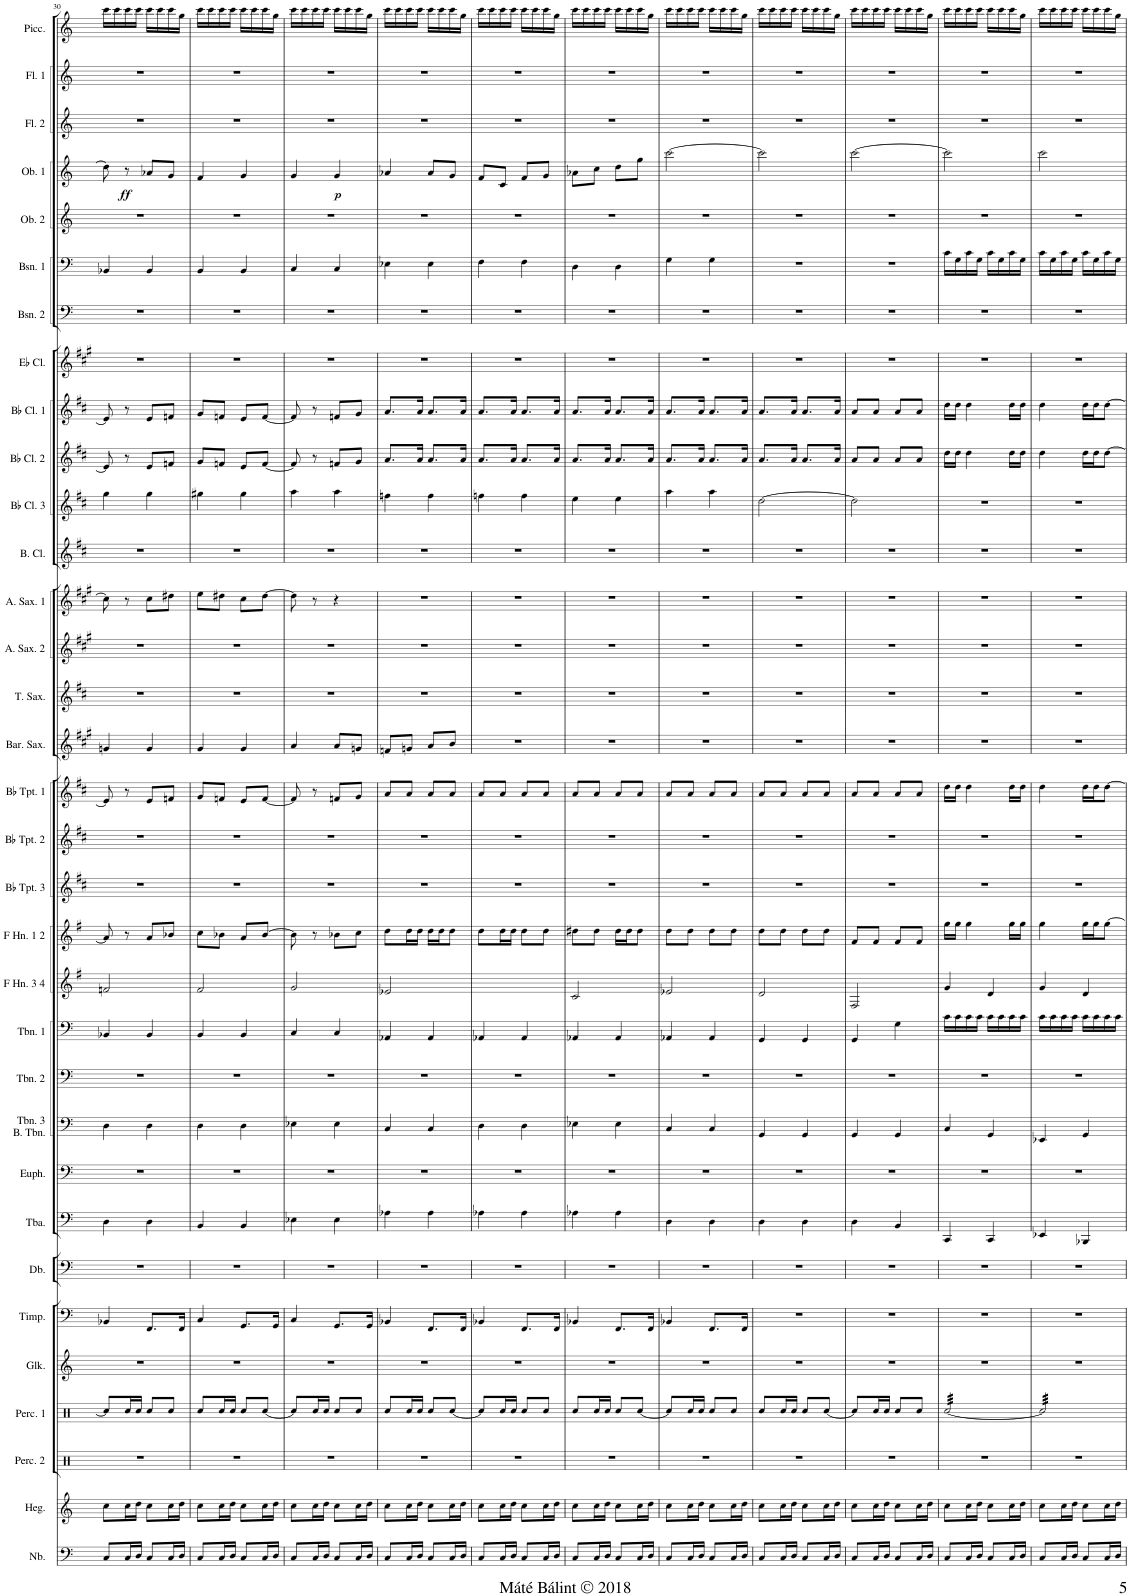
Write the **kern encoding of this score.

**kern	**kern	**kern	**kern	**kern	**kern	**kern	**kern	**kern	**kern	**kern	**kern	**kern	**kern	**kern	**kern	**kern	**kern	**kern	**kern	**kern	**kern	**kern	**kern	**kern	**kern	**kern	**kern	**kern	**kern	**dynam	**kern	**kern	**kern
*part33	*part32	*part31	*part30	*part29	*part28	*part27	*part26	*part25	*part24	*part23	*part22	*part21	*part20	*part19	*part18	*part17	*part16	*part15	*part14	*part13	*part12	*part11	*part10	*part9	*part8	*part7	*part6	*part5	*part4	*part4	*part3	*part2	*part1
*staff33	*staff32	*staff31	*staff30	*staff29	*staff28	*staff27	*staff26	*staff25	*staff24	*staff23	*staff22	*staff21	*staff20	*staff19	*staff18	*staff17	*staff16	*staff15	*staff14	*staff13	*staff12	*staff11	*staff10	*staff9	*staff8	*staff7	*staff6	*staff5	*staff4	*staff4	*staff3	*staff2	*staff1
*I"Nagybőgők	*I"Hegedűk	*I"Percussion 2	*I"Percussion 1	*I"Glockenspiel	*I"Timpani	*I"Double Bass	*I"Tuba	*I"Euphonium	*I"Trombone 3 &amp; Bass Trombone	*I"Trombone 2	*I"Trombone 1	*I"F Horn 3 &amp; 4	*I"F Horn 1 &amp; 2	*I"Bb Trumpet 3	*I"Bb Trumpet 2	*I"Bb Trumpet 1	*I"Baritone Saxophone	*I"Tenor Saxophone	*I"Alto Saxophone 2	*I"Alto Saxophone 1	*I"Bass Clarinet	*I"Bb Clarinet 3	*I"Bb Clarinet 2	*I"Bb Clarinet 1	*I"Eb Clarinet	*I"Bassoon 2	*I"Bassoon 1	*I"Oboe 2	*I"Oboe 1	*	*I"Flute 2	*I"Flute 1	*I"Piccolo
*I'Nb.	*I'Heg.	*I'Perc. 2	*I'Perc. 1	*I'Glk.	*I'Timp.	*I'Db.	*I'Tba.	*I'Euph.	*I'Tbn. 3 B. Tbn.	*I'Tbn. 2	*I'Tbn. 1	*I'F Hn. 3 4	*I'F Hn. 1 2	*I'Bb Tpt. 3	*I'Bb Tpt. 2	*I'Bb Tpt. 1	*I'Bar. Sax.	*I'T. Sax.	*I'A. Sax. 2	*I'A. Sax. 1	*I'B. Cl.	*I'Bb Cl. 3	*I'Bb Cl. 2	*I'Bb Cl. 1	*I'Eb Cl.	*I'Bsn. 2	*I'Bsn. 1	*I'Ob. 2	*I'Ob. 1	*	*I'Fl. 2	*I'Fl. 1	*I'Picc.
!!LO:PB:g=z
*clefF4	*clefG2	*clefX	*clefX	*clefG2	*clefF4	*clefF4	*clefF4	*clefF4	*clefF4	*clefF4	*clefF4	*clefG2	*clefG2	*clefG2	*clefG2	*clefG2	*clefG2	*clefG2	*clefG2	*clefG2	*clefG2	*clefG2	*clefG2	*clefG2	*clefG2	*clefF4	*clefF4	*clefG2	*clefG2	*	*clefG2	*clefG2	*clefG2
*Trd7c12	*	*	*	*Trd-14c-24	*	*Trd7c12	*	*	*	*	*	*Trd4c7	*Trd4c7	*Trd1c2	*Trd1c2	*Trd1c2	*Trd12c21	*Trd8c14	*Trd5c9	*Trd5c9	*Trd8c14	*Trd1c2	*Trd1c2	*Trd1c2	*Trd-2c-3	*	*	*	*	*	*	*	*Trd-7c-12
*k[]	*k[]	*k[]	*k[]	*k[]	*k[]	*k[]	*k[]	*k[]	*k[]	*k[]	*k[]	*k[f#]	*k[f#]	*k[f#c#]	*k[f#c#]	*k[f#c#]	*k[f#c#g#]	*k[f#c#]	*k[f#c#g#]	*k[f#c#g#]	*k[f#c#]	*k[f#c#]	*k[f#c#]	*k[f#c#]	*k[f#c#g#]	*k[]	*k[]	*k[]	*k[]	*	*k[]	*k[]	*k[]
*M2/4	*M2/4	*M2/4	*M2/4	*M2/4	*M2/4	*M2/4	*M2/4	*M2/4	*M2/4	*M2/4	*M2/4	*M2/4	*M2/4	*M2/4	*M2/4	*M2/4	*M2/4	*M2/4	*M2/4	*M2/4	*M2/4	*M2/4	*M2/4	*M2/4	*M2/4	*M2/4	*M2/4	*M2/4	*M2/4	*	*M2/4	*M2/4	*M2/4
=30	=30	=30	=30	=30	=30	=30	=30	=30	=30	=30	=30	=30	=30	=30	=30	=30	=30	=30	=30	=30	=30	=30	=30	=30	=30	=30	=30	=30	=30	=30	=30	=30	=30
8C/L	8cc\L	2r	8Rcc/L]	2r	4BB-X/	2r	4D\	2r	4D\	2r	4BB-X/	2fn/	8a/]	2r	2r	8e/]	4gn/	2r	2r	8cc#\]	2r	4gg\	8e/]	8e/]	2r	2r	4BB-X/	2r	8dd\]	.	2r	2r	16ccc\LL
.	.	.	.	.	.	.	.	.	.	.	.	.	.	.	.	.	.	.	.	.	.	.	.	.	.	.	.	.	.	.	.	.	16ccc\
!	!	!	!	!	!	!	!	!	!	!	!	!	!	!	!	!	!	!	!	!	!	!	!	!	!	!	!	!	!	!LO:DY:b	!	!	!
16C/L	16cc\L	.	16Rcc/L	.	.	.	.	.	.	.	.	.	8r	.	.	8r	.	.	.	8r	.	.	8r	8r	.	.	.	.	8r	ff	.	.	16ccc\
16D/JJ	16dd\JJ	.	16Rcc/JJ	.	.	.	.	.	.	.	.	.	.	.	.	.	.	.	.	.	.	.	.	.	.	.	.	.	.	.	.	.	16ccc\JJ
8C/L	8cc\L	.	8Rcc/L	.	8.FF/L	.	4D\	.	4D\	.	4BB-/	.	8a/L	.	.	8e/L	4g/	.	.	8cc#\L	.	4gg\	8e/L	8e/L	.	.	4BB-/	.	8a-X/L	.	.	.	16ccc\LL
.	.	.	.	.	.	.	.	.	.	.	.	.	.	.	.	.	.	.	.	.	.	.	.	.	.	.	.	.	.	.	.	.	16ccc\
16C/L	16cc\L	.	8Rcc/J	.	.	.	.	.	.	.	.	.	8b-X/J	.	.	8fn/J	.	.	.	8dd#X\J	.	.	8fn/J	8fn/J	.	.	.	.	8g/J	.	.	.	16ccc\
16D/JJ	16dd\JJ	.	.	.	16FF/Jk	.	.	.	.	.	.	.	.	.	.	.	.	.	.	.	.	.	.	.	.	.	.	.	.	.	.	.	16gg\JJ
=31	=31	=31	=31	=31	=31	=31	=31	=31	=31	=31	=31	=31	=31	=31	=31	=31	=31	=31	=31	=31	=31	=31	=31	=31	=31	=31	=31	=31	=31	=31	=31	=31	=31
8C/L	8cc\L	2r	8Rcc/L	2r	4C/	2r	4BB/	2r	4D\	2r	4BB/	2f#/	8cc\L	2r	2r	8g/L	4g#/	2r	2r	8ee\L	2r	4gg#X\	8g/L	8g/L	2r	2r	4BB/	2r	4f/	.	2r	2r	16ccc\LL
.	.	.	.	.	.	.	.	.	.	.	.	.	.	.	.	.	.	.	.	.	.	.	.	.	.	.	.	.	.	.	.	.	16ccc\
16C/L	16cc\L	.	16Rcc/L	.	.	.	.	.	.	.	.	.	8b-X\J	.	.	8fn/J	.	.	.	8dd#X\J	.	.	8fn/J	8fn/J	.	.	.	.	.	.	.	.	16ccc\
16D/JJ	16dd\JJ	.	16Rcc/JJ	.	.	.	.	.	.	.	.	.	.	.	.	.	.	.	.	.	.	.	.	.	.	.	.	.	.	.	.	.	16ccc\JJ
8C/L	8cc\L	.	8Rcc/L	.	8.GG/L	.	4BB/	.	4D\	.	4BB/	.	8a/L	.	.	8e/L	4g#/	.	.	8cc#\L	.	4gg#\	8e/L	8e/L	.	.	4BB/	.	4g/	.	.	.	16ccc\LL
.	.	.	.	.	.	.	.	.	.	.	.	.	.	.	.	.	.	.	.	.	.	.	.	.	.	.	.	.	.	.	.	.	16ccc\
16C/L	16cc\L	.	[8Rcc/J	.	.	.	.	.	.	.	.	.	[8b-/J	.	.	[8f/J	.	.	.	[8dd#\J	.	.	[8f/J	[8f/J	.	.	.	.	.	.	.	.	16ccc\
16D/JJ	16dd\JJ	.	.	.	16GG/Jk	.	.	.	.	.	.	.	.	.	.	.	.	.	.	.	.	.	.	.	.	.	.	.	.	.	.	.	16gg\JJ
=32	=32	=32	=32	=32	=32	=32	=32	=32	=32	=32	=32	=32	=32	=32	=32	=32	=32	=32	=32	=32	=32	=32	=32	=32	=32	=32	=32	=32	=32	=32	=32	=32	=32
8C/L	8cc\L	2r	8Rcc/L]	2r	4C/	2r	4E-X\	2r	4E-X\	2r	4C/	2g/	8b-\]	2r	2r	8f/]	4a/	2r	2r	8dd#\]	2r	4aa\	8f/]	8f/]	2r	2r	4C/	2r	4g/	.	2r	2r	16ccc\LL
.	.	.	.	.	.	.	.	.	.	.	.	.	.	.	.	.	.	.	.	.	.	.	.	.	.	.	.	.	.	.	.	.	16ccc\
16C/L	16cc\L	.	16Rcc/L	.	.	.	.	.	.	.	.	.	8r	.	.	8r	.	.	.	8r	.	.	8r	8r	.	.	.	.	.	.	.	.	16ccc\
16D/JJ	16dd\JJ	.	16Rcc/JJ	.	.	.	.	.	.	.	.	.	.	.	.	.	.	.	.	.	.	.	.	.	.	.	.	.	.	.	.	.	16ccc\JJ
!	!	!	!	!	!	!	!	!	!	!	!	!	!	!	!	!	!	!	!	!	!	!	!	!	!	!	!	!	!	!LO:DY:b	!	!	!
8C/L	8cc\L	.	8Rcc/L	.	8.GG/L	.	4E-\	.	4E-\	.	4C/	.	8b-X\L	.	.	8fn/L	8a/L	.	.	4r	.	4aa\	8fn/L	8fn/L	.	.	4C/	.	4g/	p	.	.	16ccc\LL
.	.	.	.	.	.	.	.	.	.	.	.	.	.	.	.	.	.	.	.	.	.	.	.	.	.	.	.	.	.	.	.	.	16ccc\
16C/L	16cc\L	.	8Rcc/J	.	.	.	.	.	.	.	.	.	8cc\J	.	.	8g/J	8gn/J	.	.	.	.	.	8g/J	8g/J	.	.	.	.	.	.	.	.	16ccc\
16D/JJ	16dd\JJ	.	.	.	16GG/Jk	.	.	.	.	.	.	.	.	.	.	.	.	.	.	.	.	.	.	.	.	.	.	.	.	.	.	.	16gg\JJ
=33	=33	=33	=33	=33	=33	=33	=33	=33	=33	=33	=33	=33	=33	=33	=33	=33	=33	=33	=33	=33	=33	=33	=33	=33	=33	=33	=33	=33	=33	=33	=33	=33	=33
8C/L	8cc\L	2r	8Rcc/L	2r	4BB-X/	2r	4A-X\	2r	4C/	2r	4AA-X/	2e-X/	8dd\L	2r	2r	8a/L	8fn/L	2r	2r	2r	2r	4ffn\	8.a/L	8.a/L	2r	2r	4E-X\	2r	4a-X/	.	2r	2r	16ccc\LL
.	.	.	.	.	.	.	.	.	.	.	.	.	.	.	.	.	.	.	.	.	.	.	.	.	.	.	.	.	.	.	.	.	16ccc\
16C/L	16cc\L	.	16Rcc/L	.	.	.	.	.	.	.	.	.	16dd\L	.	.	8a/J	8gn/J	.	.	.	.	.	.	.	.	.	.	.	.	.	.	.	16ccc\
16D/JJ	16dd\JJ	.	16Rcc/JJ	.	.	.	.	.	.	.	.	.	16dd\JJ	.	.	.	.	.	.	.	.	.	16a/Jk	16a/Jk	.	.	.	.	.	.	.	.	16ccc\JJ
8C/L	8cc\L	.	8Rcc/L	.	8.FF/L	.	4A-\	.	4C/	.	4AA-/	.	16dd\LL	.	.	8a/L	8a/L	.	.	.	.	4ff\	8.a/L	8.a/L	.	.	4E-\	.	8a-/L	.	.	.	16ccc\LL
.	.	.	.	.	.	.	.	.	.	.	.	.	16dd\J	.	.	.	.	.	.	.	.	.	.	.	.	.	.	.	.	.	.	.	16ccc\
16C/L	16cc\L	.	[8Rcc/J	.	.	.	.	.	.	.	.	.	8dd\J	.	.	8a/J	8b/J	.	.	.	.	.	.	.	.	.	.	.	8g/J	.	.	.	16ccc\
16D/JJ	16dd\JJ	.	.	.	16FF/Jk	.	.	.	.	.	.	.	.	.	.	.	.	.	.	.	.	.	16a/Jk	16a/Jk	.	.	.	.	.	.	.	.	16gg\JJ
=34	=34	=34	=34	=34	=34	=34	=34	=34	=34	=34	=34	=34	=34	=34	=34	=34	=34	=34	=34	=34	=34	=34	=34	=34	=34	=34	=34	=34	=34	=34	=34	=34	=34
8C/L	8cc\L	2r	8Rcc/L]	2r	4BB-X/	2r	4A-X\	2r	4D\	2r	4AA-X/	2d	8dd\L	2r	2r	8a/L	2r	2r	2r	2r	2r	4ffn\	8.a/L	8.a/L	2r	2r	4F\	2r	8f/L	.	2r	2r	16ccc\LL
.	.	.	.	.	.	.	.	.	.	.	.	.	.	.	.	.	.	.	.	.	.	.	.	.	.	.	.	.	.	.	.	.	16ccc\
16C/L	16cc\L	.	16Rcc/L	.	.	.	.	.	.	.	.	.	16dd\L	.	.	8a/J	.	.	.	.	.	.	.	.	.	.	.	.	8c/J	.	.	.	16ccc\
16D/JJ	16dd\JJ	.	16Rcc/JJ	.	.	.	.	.	.	.	.	.	16dd\JJ	.	.	.	.	.	.	.	.	.	16a/Jk	16a/Jk	.	.	.	.	.	.	.	.	16ccc\JJ
8C/L	8cc\L	.	8Rcc/L	.	8.FF/L	.	4A-\	.	4D\	.	4AA-/	.	8dd\L	.	.	8a/L	.	.	.	.	.	4ff\	8.a/L	8.a/L	.	.	4F\	.	8f/L	.	.	.	16ccc\LL
.	.	.	.	.	.	.	.	.	.	.	.	.	.	.	.	.	.	.	.	.	.	.	.	.	.	.	.	.	.	.	.	.	16ccc\
16C/L	16cc\L	.	8Rcc/J	.	.	.	.	.	.	.	.	.	8dd\J	.	.	8a/J	.	.	.	.	.	.	.	.	.	.	.	.	8g/J	.	.	.	16ccc\
16D/JJ	16dd\JJ	.	.	.	16FF/Jk	.	.	.	.	.	.	.	.	.	.	.	.	.	.	.	.	.	16a/Jk	16a/Jk	.	.	.	.	.	.	.	.	16gg\JJ
=35	=35	=35	=35	=35	=35	=35	=35	=35	=35	=35	=35	=35	=35	=35	=35	=35	=35	=35	=35	=35	=35	=35	=35	=35	=35	=35	=35	=35	=35	=35	=35	=35	=35
8C/L	8cc\L	2r	8Rcc/L	2r	4BB-X/	2r	4A-X\	2r	4E-X\	2r	4AA-X/	2c/	8dd#X\L	2r	2r	8a/L	2r	2r	2r	2r	2r	4ee\	8.a/L	8.a/L	2r	2r	4D\	2r	8a-X\L	.	2r	2r	16ccc\LL
.	.	.	.	.	.	.	.	.	.	.	.	.	.	.	.	.	.	.	.	.	.	.	.	.	.	.	.	.	.	.	.	.	16ccc\
16C/L	16cc\L	.	16Rcc/L	.	.	.	.	.	.	.	.	.	8dd#\J	.	.	8a/J	.	.	.	.	.	.	.	.	.	.	.	.	8cc\J	.	.	.	16ccc\
16D/JJ	16dd\JJ	.	16Rcc/JJ	.	.	.	.	.	.	.	.	.	.	.	.	.	.	.	.	.	.	.	16a/Jk	16a/Jk	.	.	.	.	.	.	.	.	16ccc\JJ
8C/L	8cc\L	.	8Rcc/L	.	8.FF/L	.	4A-\	.	4E-\	.	4AA-/	.	16dd#\LL	.	.	8a/L	.	.	.	.	.	4ee\	8.a/L	8.a/L	.	.	4D\	.	8dd\L	.	.	.	16ccc\LL
.	.	.	.	.	.	.	.	.	.	.	.	.	16dd#\J	.	.	.	.	.	.	.	.	.	.	.	.	.	.	.	.	.	.	.	16ccc\
16C/L	16cc\L	.	[8Rcc/J	.	.	.	.	.	.	.	.	.	8dd#\J	.	.	8a/J	.	.	.	.	.	.	.	.	.	.	.	.	8gg\J	.	.	.	16ccc\
16D/JJ	16dd\JJ	.	.	.	16FF/Jk	.	.	.	.	.	.	.	.	.	.	.	.	.	.	.	.	.	16a/Jk	16a/Jk	.	.	.	.	.	.	.	.	16gg\JJ
=36	=36	=36	=36	=36	=36	=36	=36	=36	=36	=36	=36	=36	=36	=36	=36	=36	=36	=36	=36	=36	=36	=36	=36	=36	=36	=36	=36	=36	=36	=36	=36	=36	=36
8C/L	8cc\L	2r	8Rcc/L]	2r	4BB-X/	2r	4D\	2r	4C/	2r	4AA-X/	2e-X/	8dd\L	2r	2r	8a/L	2r	2r	2r	2r	2r	4aa\	8.a/L	8.a/L	2r	2r	4G\	2r	[2ccc\	.	2r	2r	16ccc\LL
.	.	.	.	.	.	.	.	.	.	.	.	.	.	.	.	.	.	.	.	.	.	.	.	.	.	.	.	.	.	.	.	.	16ccc\
16C/L	16cc\L	.	16Rcc/L	.	.	.	.	.	.	.	.	.	8dd\J	.	.	8a/J	.	.	.	.	.	.	.	.	.	.	.	.	.	.	.	.	16ccc\
16D/JJ	16dd\JJ	.	16Rcc/JJ	.	.	.	.	.	.	.	.	.	.	.	.	.	.	.	.	.	.	.	16a/Jk	16a/Jk	.	.	.	.	.	.	.	.	16ccc\JJ
8C/L	8cc\L	.	8Rcc/L	.	8.FF/L	.	4D\	.	4C/	.	4AA-/	.	8dd\L	.	.	8a/L	.	.	.	.	.	4aa\	8.a/L	8.a/L	.	.	4G\	.	.	.	.	.	16ccc\LL
.	.	.	.	.	.	.	.	.	.	.	.	.	.	.	.	.	.	.	.	.	.	.	.	.	.	.	.	.	.	.	.	.	16ccc\
16C/L	16cc\L	.	8Rcc/J	.	.	.	.	.	.	.	.	.	8dd\J	.	.	8a/J	.	.	.	.	.	.	.	.	.	.	.	.	.	.	.	.	16ccc\
16D/JJ	16dd\JJ	.	.	.	16FF/Jk	.	.	.	.	.	.	.	.	.	.	.	.	.	.	.	.	.	16a/Jk	16a/Jk	.	.	.	.	.	.	.	.	16gg\JJ
=37	=37	=37	=37	=37	=37	=37	=37	=37	=37	=37	=37	=37	=37	=37	=37	=37	=37	=37	=37	=37	=37	=37	=37	=37	=37	=37	=37	=37	=37	=37	=37	=37	=37
8C/L	8cc\L	2r	8Rcc/L	2r	2r	2r	4D\	2r	4GG/	2r	4GG/	2d/	8dd\L	2r	2r	8a/L	2r	2r	2r	2r	2r	[2dd\	8.a/L	8.a/L	2r	2r	2r	2r	2ccc\]	.	2r	2r	16ccc\LL
.	.	.	.	.	.	.	.	.	.	.	.	.	.	.	.	.	.	.	.	.	.	.	.	.	.	.	.	.	.	.	.	.	16ccc\
16C/L	16cc\L	.	16Rcc/L	.	.	.	.	.	.	.	.	.	8dd\J	.	.	8a/J	.	.	.	.	.	.	.	.	.	.	.	.	.	.	.	.	16ccc\
16D/JJ	16dd\JJ	.	16Rcc/JJ	.	.	.	.	.	.	.	.	.	.	.	.	.	.	.	.	.	.	.	16a/Jk	16a/Jk	.	.	.	.	.	.	.	.	16ccc\JJ
8C/L	8cc\L	.	8Rcc/L	.	.	.	4D\	.	4GG/	.	4GG/	.	8dd\L	.	.	8a/L	.	.	.	.	.	.	8.a/L	8.a/L	.	.	.	.	.	.	.	.	16ccc\LL
.	.	.	.	.	.	.	.	.	.	.	.	.	.	.	.	.	.	.	.	.	.	.	.	.	.	.	.	.	.	.	.	.	16ccc\
16C/L	16cc\L	.	[8Rcc/J	.	.	.	.	.	.	.	.	.	8dd\J	.	.	8a/J	.	.	.	.	.	.	.	.	.	.	.	.	.	.	.	.	16ccc\
16D/JJ	16dd\JJ	.	.	.	.	.	.	.	.	.	.	.	.	.	.	.	.	.	.	.	.	.	16a/Jk	16a/Jk	.	.	.	.	.	.	.	.	16gg\JJ
=38	=38	=38	=38	=38	=38	=38	=38	=38	=38	=38	=38	=38	=38	=38	=38	=38	=38	=38	=38	=38	=38	=38	=38	=38	=38	=38	=38	=38	=38	=38	=38	=38	=38
8C/L	8cc\L	2r	8Rcc/L]	2r	2r	2r	4D\	2r	4GG/	2r	4GG/	2F#/	8f#/L	2r	2r	8a/L	2r	2r	2r	2r	2r	2dd\]	8a/L	8a/L	2r	2r	2r	2r	[2ccc\	.	2r	2r	16ccc\LL
.	.	.	.	.	.	.	.	.	.	.	.	.	.	.	.	.	.	.	.	.	.	.	.	.	.	.	.	.	.	.	.	.	16ccc\
16C/L	16cc\L	.	16Rcc/L	.	.	.	.	.	.	.	.	.	8f#/J	.	.	8a/J	.	.	.	.	.	.	8a/J	8a/J	.	.	.	.	.	.	.	.	16ccc\
16D/JJ	16dd\JJ	.	16Rcc/JJ	.	.	.	.	.	.	.	.	.	.	.	.	.	.	.	.	.	.	.	.	.	.	.	.	.	.	.	.	.	16ccc\JJ
8C/L	8cc\L	.	8Rcc/L	.	.	.	4BB/	.	4GG/	.	4G\	.	8f#/L	.	.	8a/L	.	.	.	.	.	.	8a/L	8a/L	.	.	.	.	.	.	.	.	16ccc\LL
.	.	.	.	.	.	.	.	.	.	.	.	.	.	.	.	.	.	.	.	.	.	.	.	.	.	.	.	.	.	.	.	.	16ccc\
16C/L	16cc\L	.	8Rcc/J	.	.	.	.	.	.	.	.	.	8f#/J	.	.	8a/J	.	.	.	.	.	.	8a/J	8a/J	.	.	.	.	.	.	.	.	16ccc\
16D/JJ	16dd\JJ	.	.	.	.	.	.	.	.	.	.	.	.	.	.	.	.	.	.	.	.	.	.	.	.	.	.	.	.	.	.	.	16gg\JJ
=39	=39	=39	=39	=39	=39	=39	=39	=39	=39	=39	=39	=39	=39	=39	=39	=39	=39	=39	=39	=39	=39	=39	=39	=39	=39	=39	=39	=39	=39	=39	=39	=39	=39
*	*	*	*tremolo	*	*	*	*	*	*	*	*	*	*	*	*	*	*	*	*	*	*	*	*	*	*	*	*	*	*	*	*	*	*
8C/L	8cc\L	2r	[32Rcc/LLL	2r	2r	2r	4CC/	2r	4C/	2r	16c\LL	4g/	16gg\LL	2r	2r	16dd\LL	2r	2r	2r	2r	2r	2r	16dd\LL	16dd\LL	2r	2r	16c\LL	2r	2ccc\]	.	2r	2r	16ccc\LL
.	.	.	32Rcc/	.	.	.	.	.	.	.	.	.	.	.	.	.	.	.	.	.	.	.	.	.	.	.	.	.	.	.	.	.	.
.	.	.	32Rcc/	.	.	.	.	.	.	.	16c\	.	16gg\JJ	.	.	16dd\JJ	.	.	.	.	.	.	16dd\JJ	16dd\JJ	.	.	16G\	.	.	.	.	.	16ccc\
.	.	.	32Rcc/	.	.	.	.	.	.	.	.	.	.	.	.	.	.	.	.	.	.	.	.	.	.	.	.	.	.	.	.	.	.
16C/L	16cc\L	.	32Rcc/	.	.	.	.	.	.	.	16c\	.	4gg\	.	.	4dd\	.	.	.	.	.	.	4dd\	4dd\	.	.	16c\	.	.	.	.	.	16ccc\
.	.	.	32Rcc/	.	.	.	.	.	.	.	.	.	.	.	.	.	.	.	.	.	.	.	.	.	.	.	.	.	.	.	.	.	.
16D/JJ	16dd\JJ	.	32Rcc/	.	.	.	.	.	.	.	16c\JJ	.	.	.	.	.	.	.	.	.	.	.	.	.	.	.	16G\JJ	.	.	.	.	.	16ccc\JJ
.	.	.	32Rcc/	.	.	.	.	.	.	.	.	.	.	.	.	.	.	.	.	.	.	.	.	.	.	.	.	.	.	.	.	.	.
8C/L	8cc\L	.	32Rcc/	.	.	.	4CC/	.	4GG/	.	16c\LL	4d/	.	.	.	.	.	.	.	.	.	.	.	.	.	.	16c\LL	.	.	.	.	.	16ccc\LL
.	.	.	32Rcc/	.	.	.	.	.	.	.	.	.	.	.	.	.	.	.	.	.	.	.	.	.	.	.	.	.	.	.	.	.	.
.	.	.	32Rcc/	.	.	.	.	.	.	.	16c\	.	.	.	.	.	.	.	.	.	.	.	.	.	.	.	16G\	.	.	.	.	.	16ccc\
.	.	.	32Rcc/	.	.	.	.	.	.	.	.	.	.	.	.	.	.	.	.	.	.	.	.	.	.	.	.	.	.	.	.	.	.
16C/L	16cc\L	.	32Rcc/	.	.	.	.	.	.	.	16c\	.	16gg\LL	.	.	16dd\LL	.	.	.	.	.	.	16dd\LL	16dd\LL	.	.	16c\	.	.	.	.	.	16ccc\
.	.	.	32Rcc/	.	.	.	.	.	.	.	.	.	.	.	.	.	.	.	.	.	.	.	.	.	.	.	.	.	.	.	.	.	.
16D/JJ	16dd\JJ	.	32Rcc/	.	.	.	.	.	.	.	16c\JJ	.	16gg\JJ	.	.	16dd\JJ	.	.	.	.	.	.	16dd\JJ	16dd\JJ	.	.	16G\JJ	.	.	.	.	.	16gg\JJ
.	.	.	32Rcc/JJJ	.	.	.	.	.	.	.	.	.	.	.	.	.	.	.	.	.	.	.	.	.	.	.	.	.	.	.	.	.	.
=40	=40	=40	=40	=40	=40	=40	=40	=40	=40	=40	=40	=40	=40	=40	=40	=40	=40	=40	=40	=40	=40	=40	=40	=40	=40	=40	=40	=40	=40	=40	=40	=40	=40
8C/L	8cc\L	2r	32Rcc/]LLL	2r	2r	2r	4EE-X/	2r	4EE-X/	2r	16c\LL	4g/	4gg\	2r	2r	4dd\	2r	2r	2r	2r	2r	2r	4dd\	4dd\	2r	2r	16c\LL	2r	2ccc\	.	2r	2r	16ccc\LL
.	.	.	32Rcc/	.	.	.	.	.	.	.	.	.	.	.	.	.	.	.	.	.	.	.	.	.	.	.	.	.	.	.	.	.	.
.	.	.	32Rcc/	.	.	.	.	.	.	.	16c\	.	.	.	.	.	.	.	.	.	.	.	.	.	.	.	16G\	.	.	.	.	.	16ccc\
.	.	.	32Rcc/	.	.	.	.	.	.	.	.	.	.	.	.	.	.	.	.	.	.	.	.	.	.	.	.	.	.	.	.	.	.
16C/L	16cc\L	.	32Rcc/	.	.	.	.	.	.	.	16c\	.	.	.	.	.	.	.	.	.	.	.	.	.	.	.	16c\	.	.	.	.	.	16ccc\
.	.	.	32Rcc/	.	.	.	.	.	.	.	.	.	.	.	.	.	.	.	.	.	.	.	.	.	.	.	.	.	.	.	.	.	.
16D/JJ	16dd\JJ	.	32Rcc/	.	.	.	.	.	.	.	16c\JJ	.	.	.	.	.	.	.	.	.	.	.	.	.	.	.	16G\JJ	.	.	.	.	.	16ccc\JJ
.	.	.	32Rcc/	.	.	.	.	.	.	.	.	.	.	.	.	.	.	.	.	.	.	.	.	.	.	.	.	.	.	.	.	.	.
8C/L	8cc\L	.	32Rcc/	.	.	.	4BBB-X/	.	4GG/	.	16c\LL	4d/	16gg\LL	.	.	16dd\LL	.	.	.	.	.	.	16dd\LL	16dd\LL	.	.	16c\LL	.	.	.	.	.	16ccc\LL
.	.	.	32Rcc/	.	.	.	.	.	.	.	.	.	.	.	.	.	.	.	.	.	.	.	.	.	.	.	.	.	.	.	.	.	.
.	.	.	32Rcc/	.	.	.	.	.	.	.	16c\	.	16gg\J	.	.	16dd\J	.	.	.	.	.	.	16dd\J	16dd\J	.	.	16G\	.	.	.	.	.	16ccc\
.	.	.	32Rcc/	.	.	.	.	.	.	.	.	.	.	.	.	.	.	.	.	.	.	.	.	.	.	.	.	.	.	.	.	.	.
16C/L	16cc\L	.	32Rcc/	.	.	.	.	.	.	.	16c\	.	[8gg\J	.	.	[8dd\J	.	.	.	.	.	.	[8dd\J	[8dd\J	.	.	16c\	.	.	.	.	.	16ccc\
.	.	.	32Rcc/	.	.	.	.	.	.	.	.	.	.	.	.	.	.	.	.	.	.	.	.	.	.	.	.	.	.	.	.	.	.
16D/JJ	16dd\JJ	.	32Rcc/	.	.	.	.	.	.	.	16c\JJ	.	.	.	.	.	.	.	.	.	.	.	.	.	.	.	16G\JJ	.	.	.	.	.	16gg\JJ
.	.	.	32Rcc/JJJ	.	.	.	.	.	.	.	.	.	.	.	.	.	.	.	.	.	.	.	.	.	.	.	.	.	.	.	.	.	.
*	*	*	*Xtremolo	*	*	*	*	*	*	*	*	*	*	*	*	*	*	*	*	*	*	*	*	*	*	*	*	*	*	*	*	*	*
=	=	=	=	=	=	=	=	=	=	=	=	=	=	=	=	=	=	=	=	=	=	=	=	=	=	=	=	=	=	=	=	=	=
*-	*-	*-	*-	*-	*-	*-	*-	*-	*-	*-	*-	*-	*-	*-	*-	*-	*-	*-	*-	*-	*-	*-	*-	*-	*-	*-	*-	*-	*-	*-	*-	*-	*-
